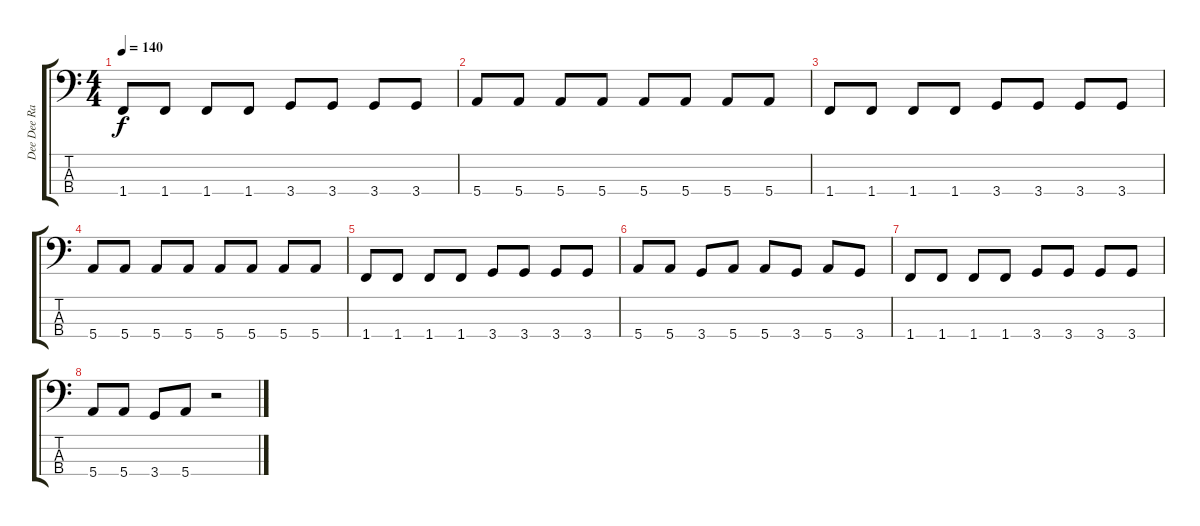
\track ("Dee Dee Ramone" "Dee Dee Ra") {instrument electricbasspick}
\staff {score tabs}
\tuning (G2 D2 A1 E1) {hide}
\ts (4 4)
\tempo 140
\clef f4
\ks c
1.4.8{dy f} 1.4.8 1.4.8 1.4.8 3.4.8 3.4.8 3.4.8 3.4.8 |
5.4.8 5.4.8 5.4.8 5.4.8 5.4.8 5.4.8 5.4.8 5.4.8 |
1.4.8 1.4.8 1.4.8 1.4.8 3.4.8 3.4.8 3.4.8 3.4.8 |
5.4.8 5.4.8 5.4.8 5.4.8 5.4.8 5.4.8 5.4.8 5.4.8 |
1.4.8 1.4.8 1.4.8 1.4.8 3.4.8 3.4.8 3.4.8 3.4.8 |
5.4.8 5.4.8 3.4.8 5.4.8 5.4.8 3.4.8 5.4.8 3.4.8 |
1.4.8 1.4.8 1.4.8 1.4.8 3.4.8 3.4.8 3.4.8 3.4.8 |
5.4.8 5.4.8 3.4.8 5.4.8 r.2
